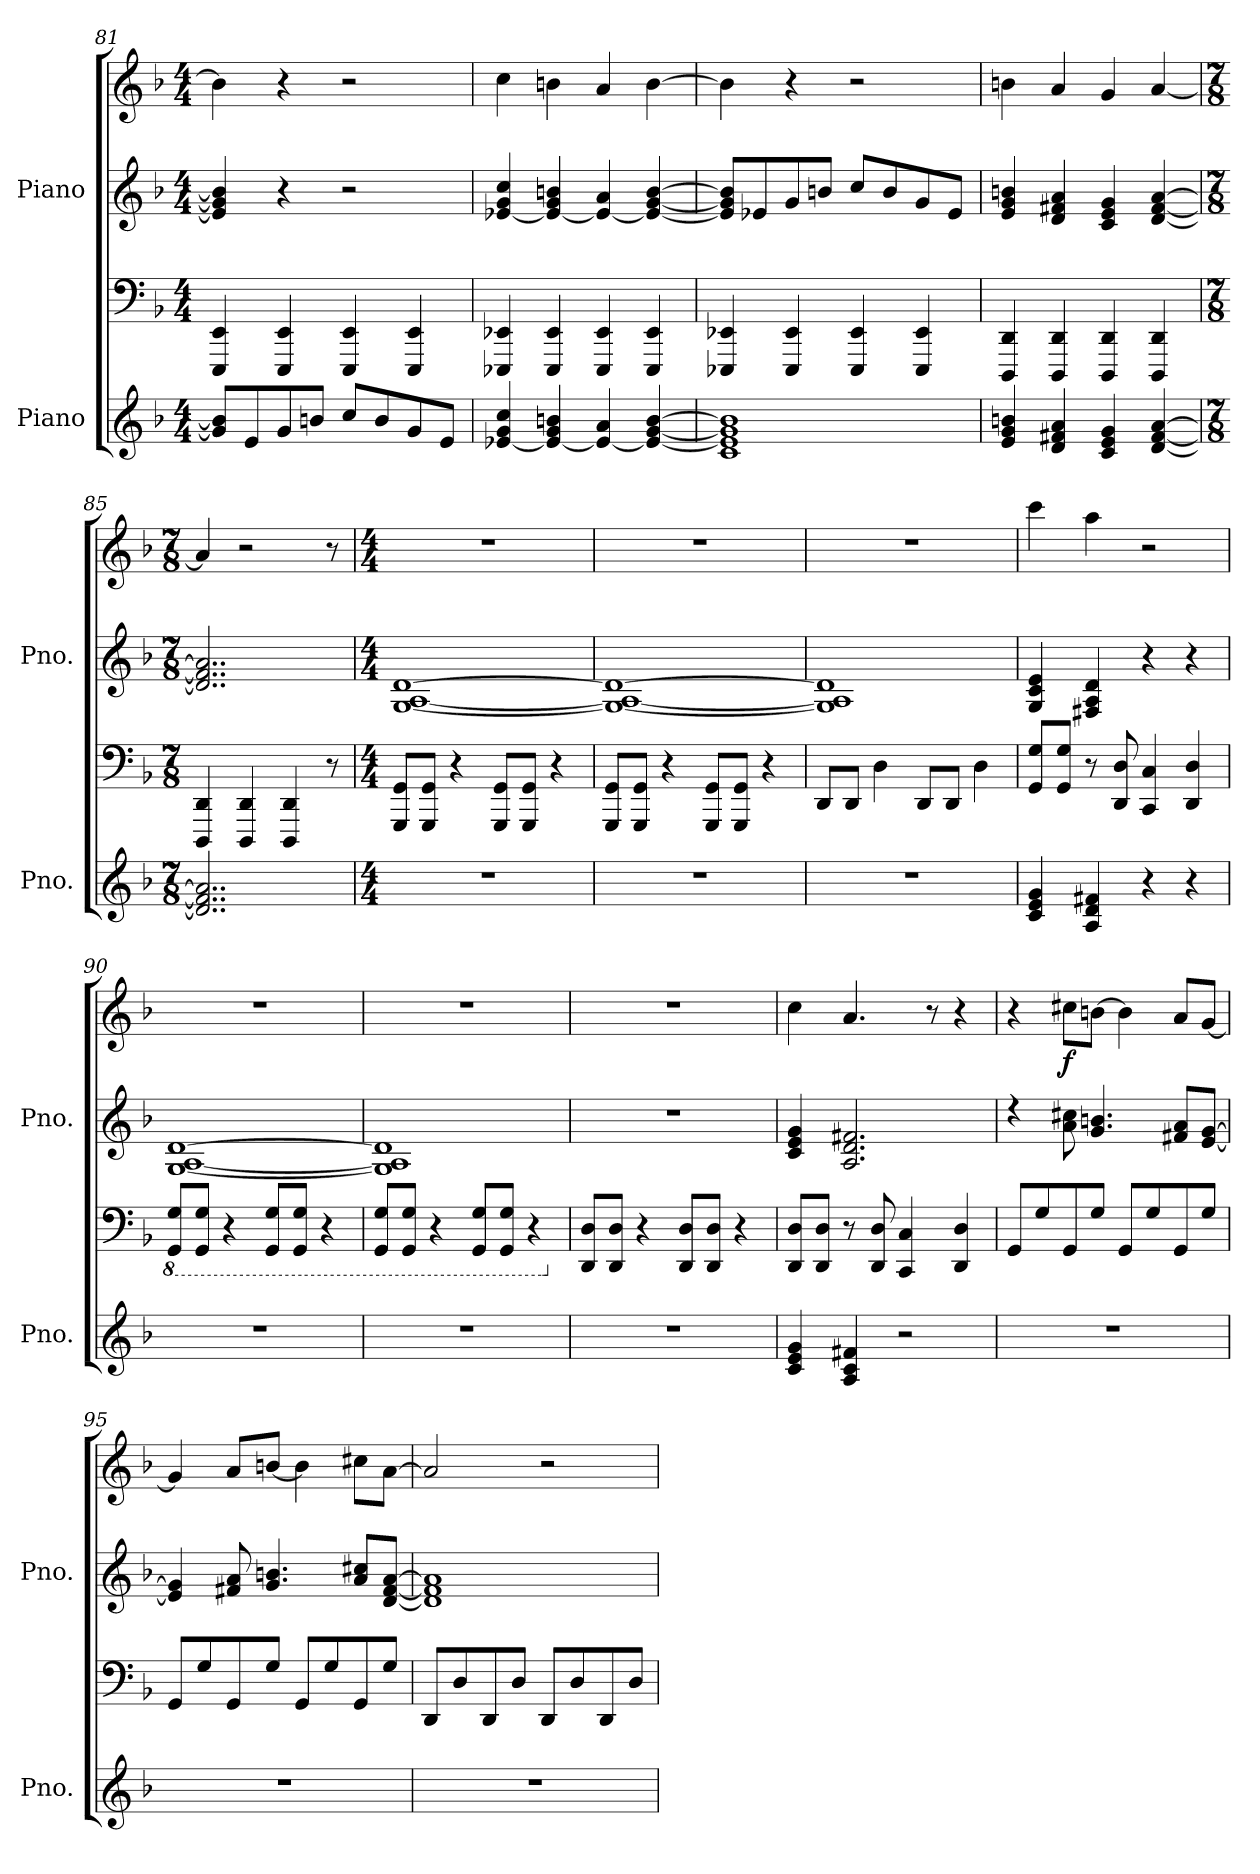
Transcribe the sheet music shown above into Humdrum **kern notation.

**kern	**kern	**kern	**kern	**dynam
*part2	*part2	*part1	*part1	*part1
*staff4	*staff3	*staff2	*staff1	*staff1/2
*I"Piano	*	*I"Piano	*	*
*I'Pno.	*	*I'Pno.	*	*
*clefG2	*clefF4	*clefG2	*clefG2	*
*k[b-]	*k[b-]	*k[b-]	*k[b-]	*
*M4/4	*M4/4	*M4/4	*M4/4	*
=81	=81	=81	=81	=81
8g/] 8b/]L	4EEE/ 4EE/	4e/] 4g/] 4b/]	4b\]	.
8e/	.	.	.	.
8g/	4EEE/ 4EE/	4r	4r	.
8bn/J	.	.	.	.
8cc/L	4EEE/ 4EE/	2r	2r	.
8b/	.	.	.	.
8g/	4EEE/ 4EE/	.	.	.
8e/J	.	.	.	.
=82	=82	=82	=82	=82
[4e-X/ 4g/ 4cc/	4EEE-X/ 4EE-X/	[4e-X/ 4g/ 4cc/	4cc\	.
4e-/_ 4g/ 4bn/	4EEE-/ 4EE-/	4e-/_ 4g/ 4bn/	4bn\	.
4e-/_ 4a/	4EEE-/ 4EE-/	4e-/_ 4a/	4a/	.
4e-/_ [4g/ [4b/	4EEE-/ 4EE-/	4e-/_ [4g/ [4b/	[4b\	.
=83	=83	=83	=83	=83
1c 1e-] 1g] 1b]	4EEE-X/ 4EE-X/	8e-/] 8g/] 8b/]L	4b\]	.
.	.	8e-X/	.	.
.	4EEE-/ 4EE-/	8g/	4r	.
.	.	8bn/J	.	.
.	4EEE-/ 4EE-/	8cc/L	2r	.
.	.	8b/	.	.
.	4EEE-/ 4EE-/	8g/	.	.
.	.	8e-/J	.	.
=84	=84	=84	=84	=84
4e/ 4g/ 4bn/	4DDD/ 4DD/	4e/ 4g/ 4bn/	4bn\	.
4d/ 4f#X/ 4a/	4DDD/ 4DD/	4d/ 4f#X/ 4a/	4a/	.
4c/ 4e/ 4g/	4DDD/ 4DD/	4c/ 4e/ 4g/	4g/	.
[4d/ [4f#/ [4a/	4DDD/ 4DD/	[4d/ [4f#/ [4a/	[4a/	.
!!LO:LB:g=z
=85	=85	=85	=85	=85
*M7/8	*M7/8	*M7/8	*M7/8	*
2..d/] 2..f#/] 2..a/]	4DDD/ 4DD/	2..d/] 2..f#/] 2..a/]	4a/]	.
.	4DDD/ 4DD/	.	2r	.
.	4DDD/ 4DD/	.	.	.
.	8r	.	8r	.
=86	=86	=86	=86	=86
*M4/4	*M4/4	*M4/4	*M4/4	*
1r	8GGG/ 8GG/L	[1G [1A [1d	1r	.
.	8GGG/ 8GG/J	.	.	.
.	4r	.	.	.
.	8GGG/ 8GG/L	.	.	.
.	8GGG/ 8GG/J	.	.	.
.	4r	.	.	.
=87	=87	=87	=87	=87
1r	8GGG/ 8GG/L	1G_ 1A_ 1d_	1r	.
.	8GGG/ 8GG/J	.	.	.
.	4r	.	.	.
.	8GGG/ 8GG/L	.	.	.
.	8GGG/ 8GG/J	.	.	.
.	4r	.	.	.
=88	=88	=88	=88	=88
1rdd	8DD/L	1G] 1A] 1d]	1r	.
.	8DD/J	.	.	.
.	4D\	.	.	.
.	8DD/L	.	.	.
.	8DD/J	.	.	.
.	4D\	.	.	.
=89	=89	=89	=89	=89
4c/ 4e/ 4g/	8GG/ 8G/L	4G/ 4c/ 4e/	4ccc\	.
.	8GG/ 8G/J	.	.	.
4A/ 4d/ 4f#X/	8r	4F#X/ 4A/ 4d/	4aa\	.
.	8DD/ 8D/	.	.	.
4r	4CC/ 4C/	4r	2r	.
4r	4DD/ 4D/	4r	.	.
=90	=90	=90	=90	=90
*	*8ba	*	*	*
1r	8GGG/ 8GG/L	[1G [1A [1d	1r	.
.	8GGG/ 8GG/J	.	.	.
.	4r	.	.	.
.	8GGG/ 8GG/L	.	.	.
.	8GGG/ 8GG/J	.	.	.
.	4r	.	.	.
!!LO:LB:g=z
=91	=91	=91	=91	=91
1r	8GGG/ 8GG/L	1G] 1A] 1d]	1r	.
.	8GGG/ 8GG/J	.	.	.
.	4r	.	.	.
.	8GGG/ 8GG/L	.	.	.
.	8GGG/ 8GG/J	.	.	.
.	4r	.	.	.
=92	=92	=92	=92	=92
*	*X8ba	*	*	*
1r	8DD/ 8D/L	1r	1r	.
.	8DD/ 8D/J	.	.	.
.	4r	.	.	.
.	8DD/ 8D/L	.	.	.
.	8DD/ 8D/J	.	.	.
.	4r	.	.	.
=93	=93	=93	=93	=93
4c/ 4e/ 4g/	8DD/ 8D/L	4c/ 4e/ 4g/	4cc\	.
.	8DD/ 8D/J	.	.	.
4A/ 4c/ 4f#X/	8r	2.A/ 2.d/ 2.f#X/	4.a/	.
.	8DD/ 8D/	.	.	.
2r	4CC/ 4C/	.	.	.
.	.	.	8r	.
.	4DD/ 4D/	.	4r	.
=94	=94	=94	=94	=94
1r	8GG/L	4rdd	4r	.
.	8G/	.	.	.
!	!	!	!	!LO:DY:b
.	8GG/	8a\ 8cc#X\	8cc#X\L	f
.	8G/J	4.g/ 4.bn/	[8bn\J	.
.	8GG/L	.	4b\]	.
.	8G/	.	.	.
.	8GG/	8f#X/ 8a/L	8a/L	.
.	8G/J	[8e/ [8g/J	[8g/J	.
=95	=95	=95	=95	=95
1r	8GG/L	4e/] 4g/]	4g/]	.
.	8G/	.	.	.
.	8GG/	8f#X/ 8a/	8a/L	.
.	8G/J	4.g/ 4.bn/	[8bn/J	.
.	8GG/L	.	4b\]	.
.	8G/	.	.	.
.	8GG/	8a/ 8cc#X/L	8cc#X\L	.
.	8G/J	[8d/ [8f#/ [8a/J	[8a\J	.
!!LO:PB:g=z
=96	=96	=96	=96	=96
1r	8DD/L	1d] 1f#] 1a]	2a/]	.
.	8D/	.	.	.
.	8DD/	.	.	.
.	8D/J	.	.	.
.	8DD/L	.	2r	.
.	8D/	.	.	.
.	8DD/	.	.	.
.	8D/J	.	.	.
=	=	=	=	=
*-	*-	*-	*-	*-
